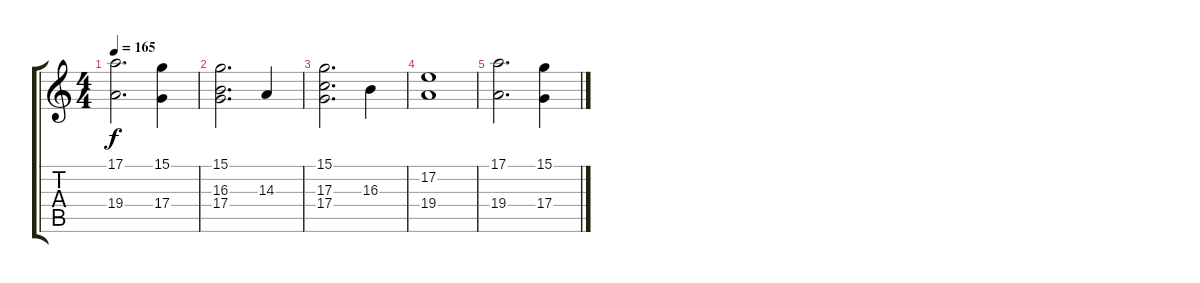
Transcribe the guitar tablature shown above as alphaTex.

\track "" {instrument drawbarorgan}
\staff {score tabs}
\tuning (E4 B3 G3 D3 A2 E2) {hide}
\ts (4 4)
\tempo 165
\clef g2
\ks c
(17.1 19.4).2{d dy f} (15.1 17.4).4 |
(15.1 16.3 17.4).2{d} 14.3.4 |
(15.1 17.3 17.4).2{d} 16.3.4 |
(17.2 19.4).1 |
(17.1 19.4).2{d} (15.1 17.4).4
